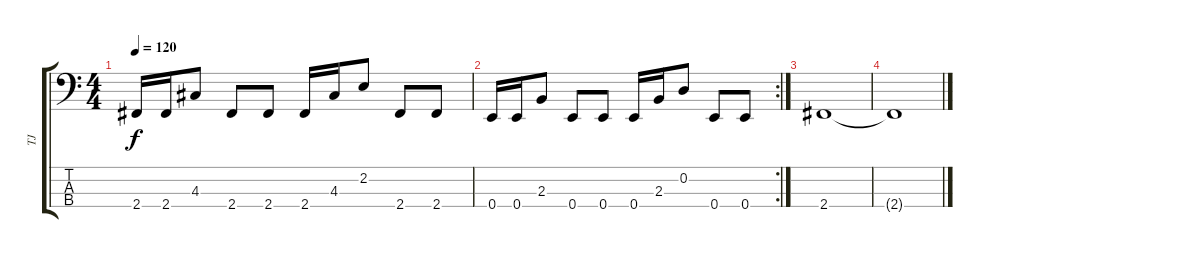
\track ("TJ" "TJ") {instrument electricbassfinger}
\staff {score tabs}
\tuning (G2 D2 A1 E1) {hide}
\ts (4 4)
\tempo 120
\clef f4
\ks c
2.4.16{dy f} 2.4.16 4.3.8 2.4.8 2.4.8 2.4.16 4.3.16 2.2.8 2.4.8 2.4.8 |
\rc 2
0.4.16 0.4.16 2.3.8 0.4.8 0.4.8 0.4.16 2.3.16 0.2.8 0.4.8 0.4.8 |
2.4.1 |
2.4{t}.1
